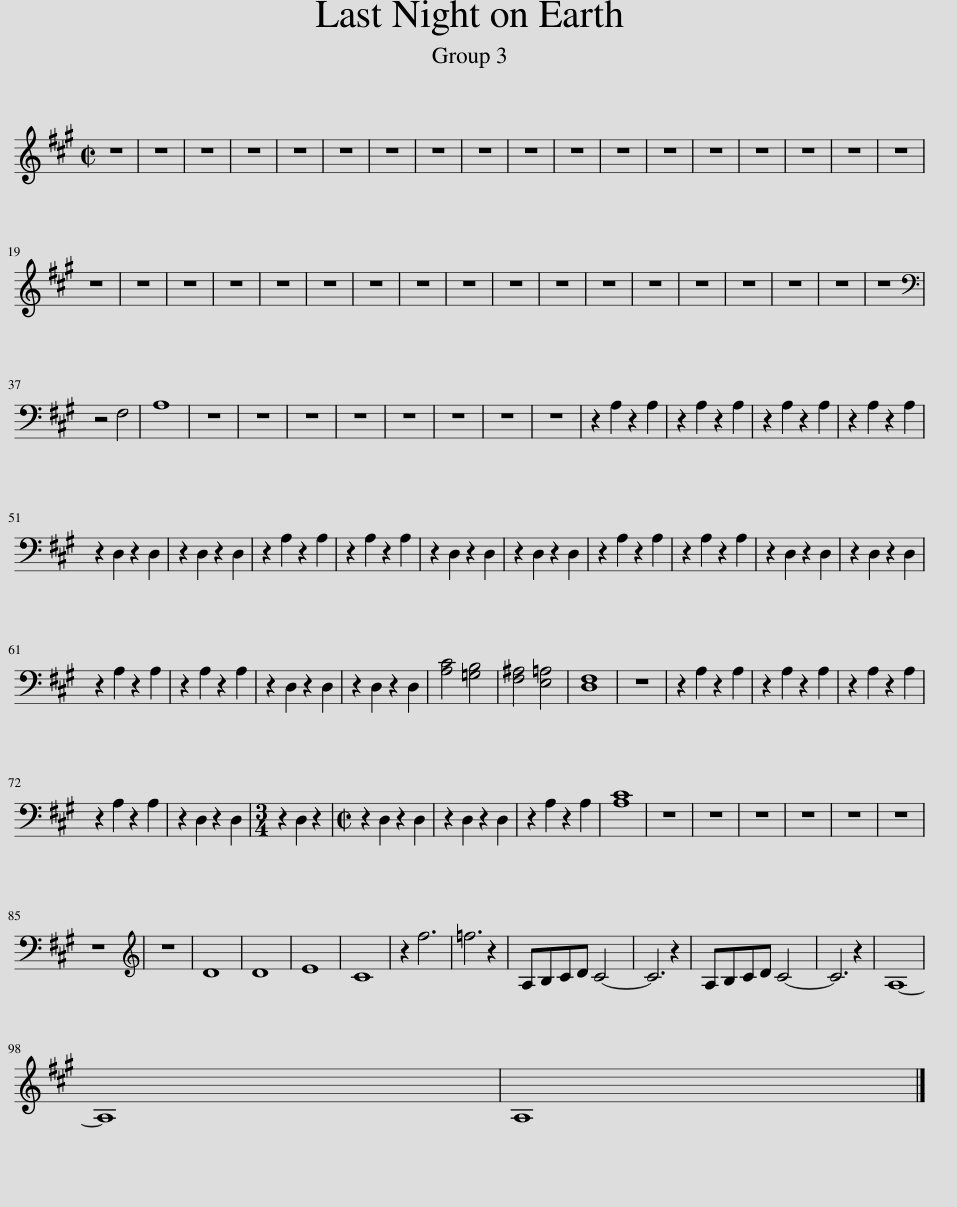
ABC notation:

X:1
L:1/8
M:2/2
I:linebreak $
K:A
V:1 treble
V:1
 z8 | z8 | z8 | z8 | z8 | %5
 z8 | z8 | z8 | z8 | z8 | %10
 z8 | z8 | z8 | z8 | z8 | %15
 z8 | z8 | z8 |$ z8 | z8 | %20
 z8 | z8 | z8 | z8 | z8 | %25
 z8 | z8 | z8 | z8 | z8 | %30
 z8 | z8 | z8 | z8 | z8 | %35
 z8 |$[K:bass] z4 F,4 | A,8 | z8 | z8 | %40
 z8 | z8 | z8 | z8 | z8 | %45
 z8 | z2 A,2 z2 A,2 | z2 A,2 z2 A,2 | z2 A,2 z2 A,2 | z2 A,2 z2 A,2 |$ %50
 z2 D,2 z2 D,2 | z2 D,2 z2 D,2 | z2 A,2 z2 A,2 | z2 A,2 z2 A,2 | z2 D,2 z2 D,2 | %55
 z2 D,2 z2 D,2 | z2 A,2 z2 A,2 | z2 A,2 z2 A,2 | z2 D,2 z2 D,2 | z2 D,2 z2 D,2 |$ %60
 z2 A,2 z2 A,2 | z2 A,2 z2 A,2 | z2 D,2 z2 D,2 | z2 D,2 z2 D,2 | [A,C]4 [=G,B,]4 | %65
 [F,^A,]4 [E,=A,]4 | [D,F,]8 | z8 | z2 A,2 z2 A,2 | z2 A,2 z2 A,2 | %70
 z2 A,2 z2 A,2 |$ z2 A,2 z2 A,2 | z2 D,2 z2 D,2 |[M:3/4] z2 D,2 z2 |[M:2/2] z2 D,2 z2 D,2 | %75
 z2 D,2 z2 D,2 | z2 A,2 z2 A,2 | [A,C]8 | z8 | z8 | %80
 z8 | z8 | z8 | z8 |$ z8 | %85
[K:treble] z8 | D8 | D8 | E8 | C8 | %90
 z2 f6 | =f6 z2 | A,B,CD C4- | C6 z2 | A,B,CD C4- | %95
 C6 z2 | A,8- |$ A,8 | A,8 |] %99
